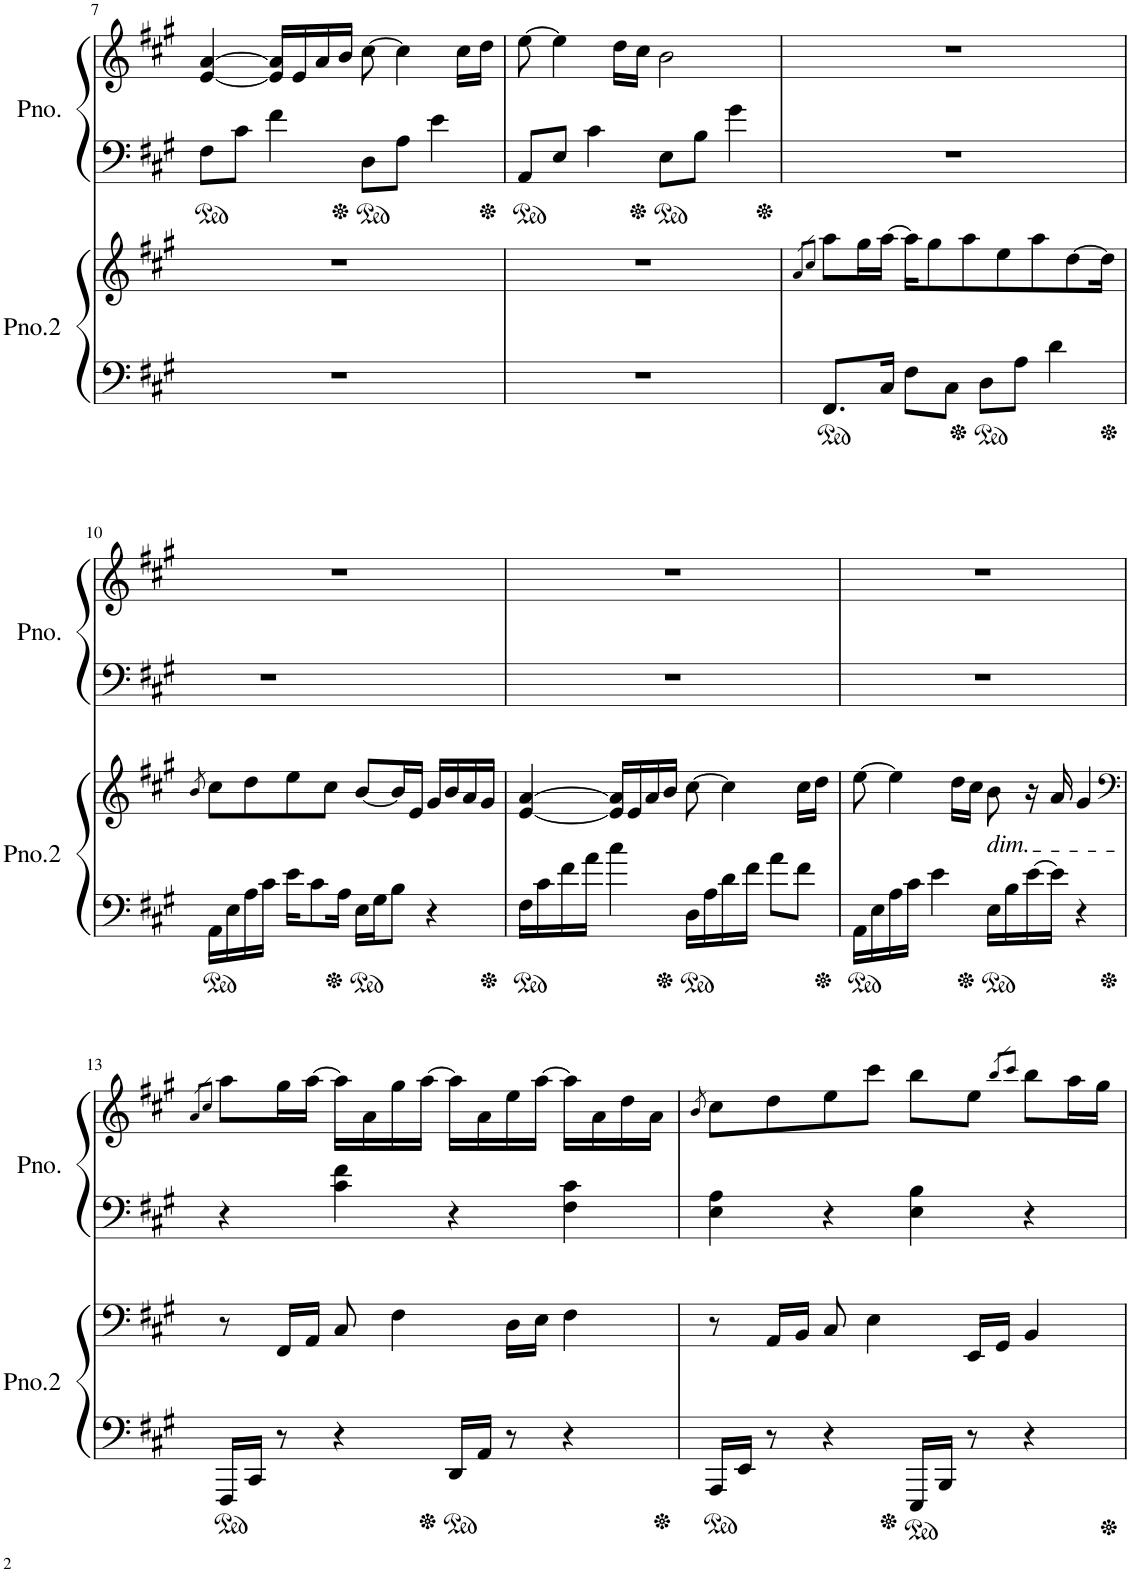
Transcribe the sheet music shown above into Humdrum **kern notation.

**kern	**kern	**kern	**kern
*part2	*part2	*part1	*part1
*staff4	*staff3	*staff2	*staff1
*I"Piano2	*	*I"Piano	*
*I'Pno.2	*	*I'Pno.	*
!!LO:PB:g=z
*clefF4	*clefG2	*clefF4	*clefG2
*k[f#c#g#]	*k[f#c#g#]	*k[f#c#g#]	*k[f#c#g#]
*M4/4	*M4/4	*M4/4	*M4/4
=7	=7	=7	=7
1r	1r	8F#\L	[4e/ [4a/
.	.	8c#\J	.
.	.	4f#\	16e/] 16a/]LL
.	.	.	16e/
.	.	.	16a/
.	.	.	16b/JJ
.	.	8D\L	[8cc#\
.	.	8A\J	4cc#\]
.	.	4e\	.
.	.	.	16cc#\LL
.	.	.	16dd\JJ
=8	=8	=8	=8
1r	1r	8AA/L	[8ee\
.	.	8E/J	4ee\]
.	.	4c#\	.
.	.	.	16dd\LL
.	.	.	16cc#\JJ
.	.	8E\L	2b\
.	.	8B\J	.
.	.	4g#\	.
=9	=9	=9	=9
.	8qa/L	.	.
.	8qcc#/J	.	.
8.FF#/L	8aa\L	1r	1r
.	16gg#\L	.	.
16C#/Jk	[16aa\JJ	.	.
8F#\L	16aa\KL]	.	.
.	8gg#\	.	.
8C#\J	.	.	.
.	8aa\	.	.
8D\L	.	.	.
.	8ee\	.	.
8A\J	.	.	.
.	8aa\	.	.
4d\	.	.	.
.	[8dd\	.	.
.	16dd\Jk]	.	.
!!LO:LB:g=z
=10	=10	=10	=10
.	8qb/	.	.
16AA\LL	8cc#\L	1r	1r
16E\	.	.	.
16A\	8dd\	.	.
16c#\JJ	.	.	.
16e\KL	8ee\	.	.
8c#\	.	.	.
.	8cc#\J	.	.
16A\Jk	.	.	.
16E\LL	[8b/L	.	.
16G#\J	.	.	.
8B\J	16b/L]	.	.
.	16e/JJ	.	.
4r	16g#/LL	.	.
.	16b/	.	.
.	16a/	.	.
.	16g#/JJ	.	.
=11	=11	=11	=11
16F#\LL	[4e/ [4a/	1r	1r
16c#\	.	.	.
16f#\	.	.	.
16a\JJ	.	.	.
4cc#\	16e/] 16a/]LL	.	.
.	16e/	.	.
.	16a/	.	.
.	16b/JJ	.	.
16D\LL	[8cc#\	.	.
16A\	.	.	.
16d\	4cc#\]	.	.
16f#\JJ	.	.	.
8a\L	.	.	.
8f#\J	16cc#\LL	.	.
.	16dd\JJ	.	.
=12	=12	=12	=12
16AA\LL	[8ee\	1r	1r
16E\	.	.	.
16A\	4ee\]	.	.
16c#\JJ	.	.	.
4e\	.	.	.
.	16dd\LL	.	.
.	16cc#\JJ	.	.
!	!LO:TX:b:i:t=dim.	!	!
16E\LL	8b\	.	.
16B\	.	.	.
[16e\	16r	.	.
16e\JJ]	16a/	.	.
4r	4g#/	.	.
!!LO:LB:g=z
=13	=13	=13	=13
*	*clefF4	*	*
.	.	.	8qa/L
.	.	.	8qcc#/J
16FFF#/LL	8r	4r	8aa\L
16CC#/JJ	.	.	.
8r	16FF#/LL	.	16gg#\L
.	16AA/JJ	.	[16aa\JJ
4r	8C#/	4c#\ 4f#\	16aa\LL]
.	.	.	16a\
.	4F#\	.	16gg#\
.	.	.	[16aa\JJ
16DD/LL	.	4r	16aa\LL]
16AA/JJ	.	.	16a\
8r	16D\LL	.	16ee\
.	16E\JJ	.	[16aa\JJ
4r	4F#\	4F#\ 4c#\	16aa\LL]
.	.	.	16a\
.	.	.	16dd\
.	.	.	16a\JJ
=14	=14	=14	=14
.	.	.	8qb/
16AAA/LL	8r	4E\ 4A\	8cc#\L
16EE/JJ	.	.	.
8r	16AA/LL	.	8dd\
.	16BB/JJ	.	.
4r	8C#/	4r	8ee\
.	4E\	.	8ccc#\J
16EEE/LL	.	4E\ 4B\	8bb\L
16BBB/JJ	.	.	.
8r	16EE/LL	.	8ee\J
.	16GG#/JJ	.	.
.	.	.	8qbb/L
.	.	.	8qccc#/J
4r	4BB/	4r	8bb\L
.	.	.	16aa\L
.	.	.	16gg#\JJ
=	=	=	=
*-	*-	*-	*-
